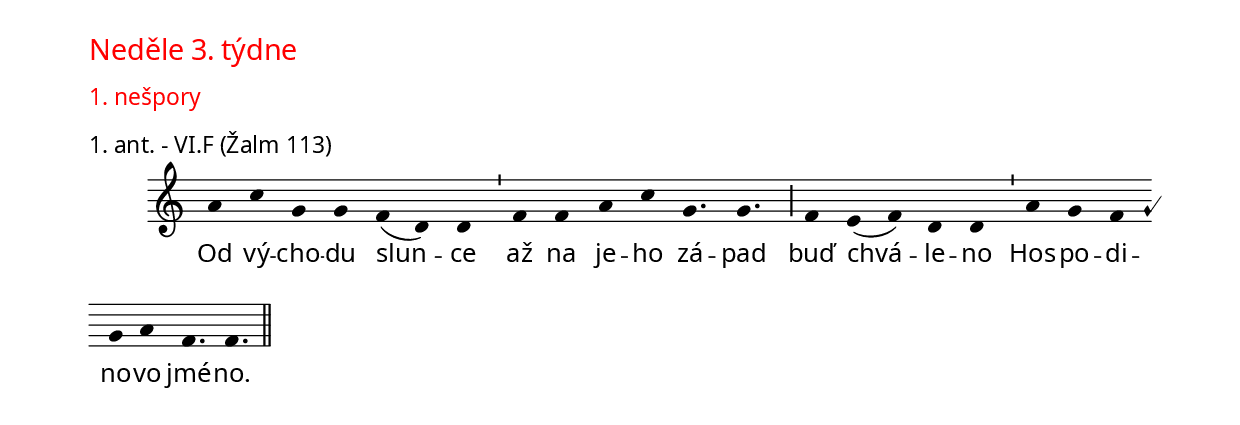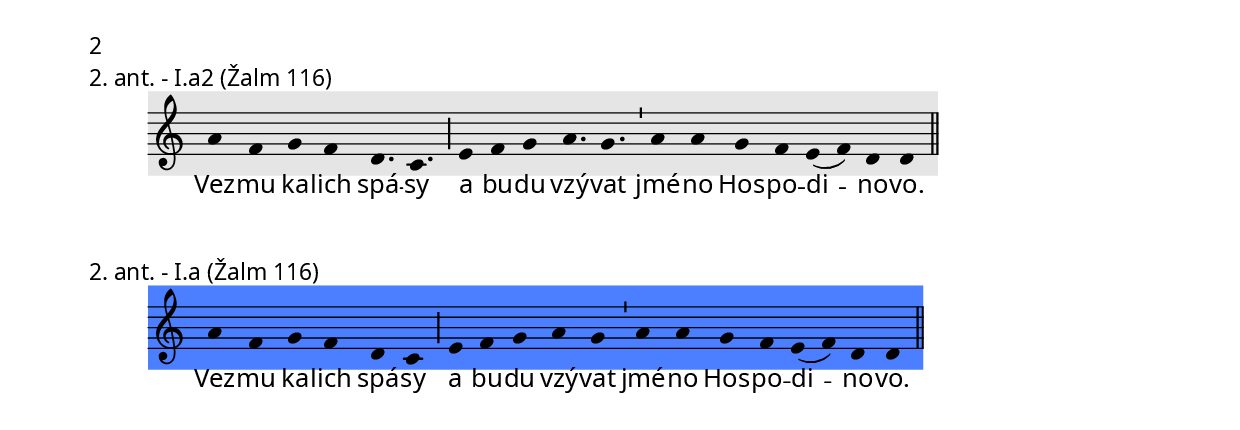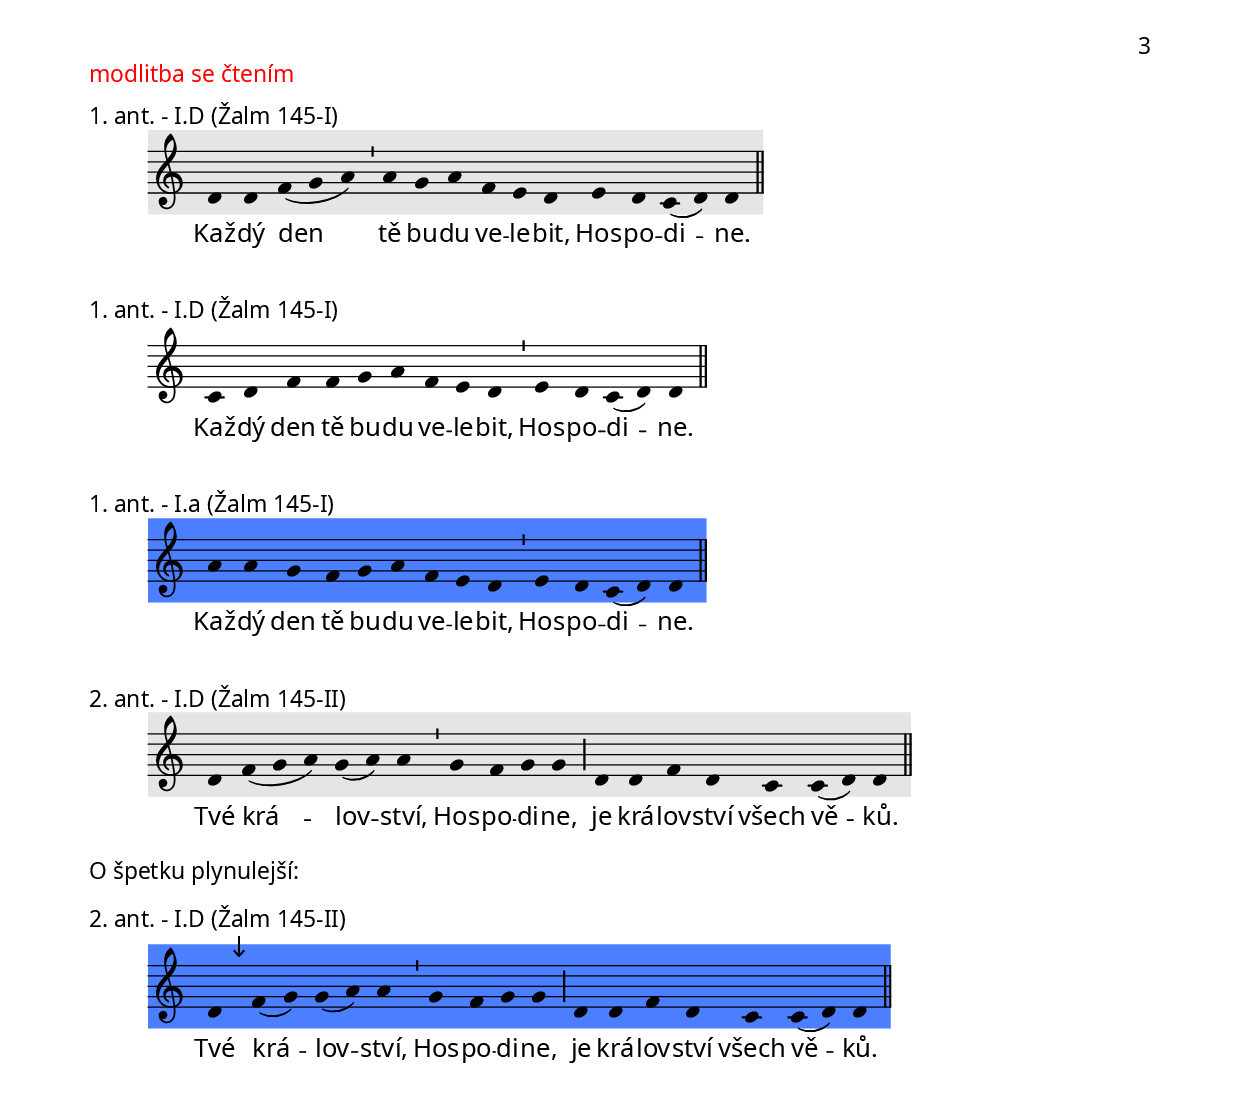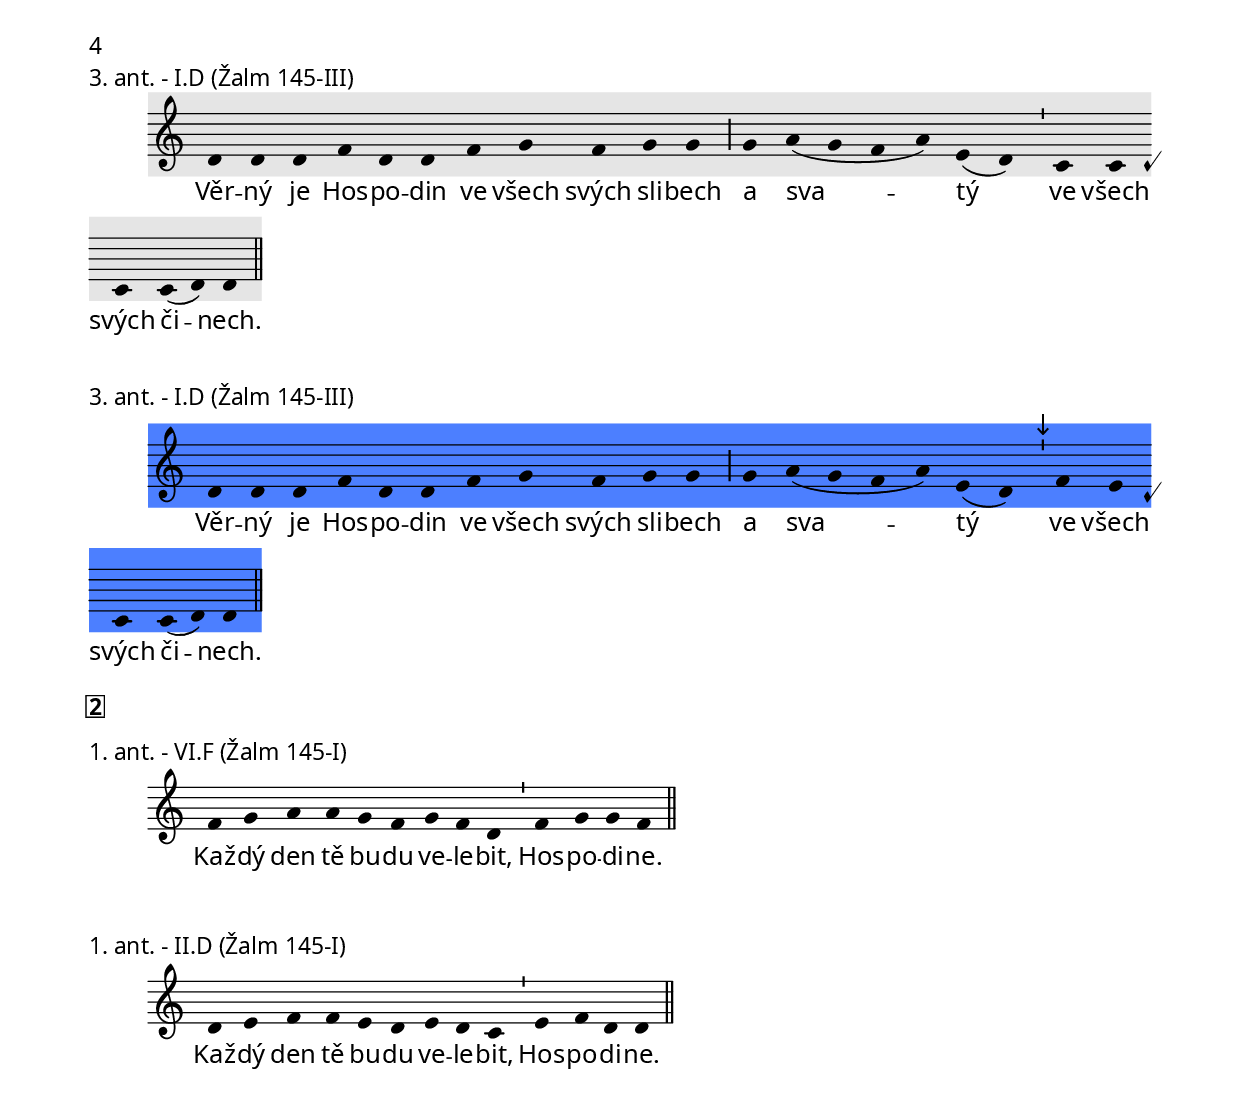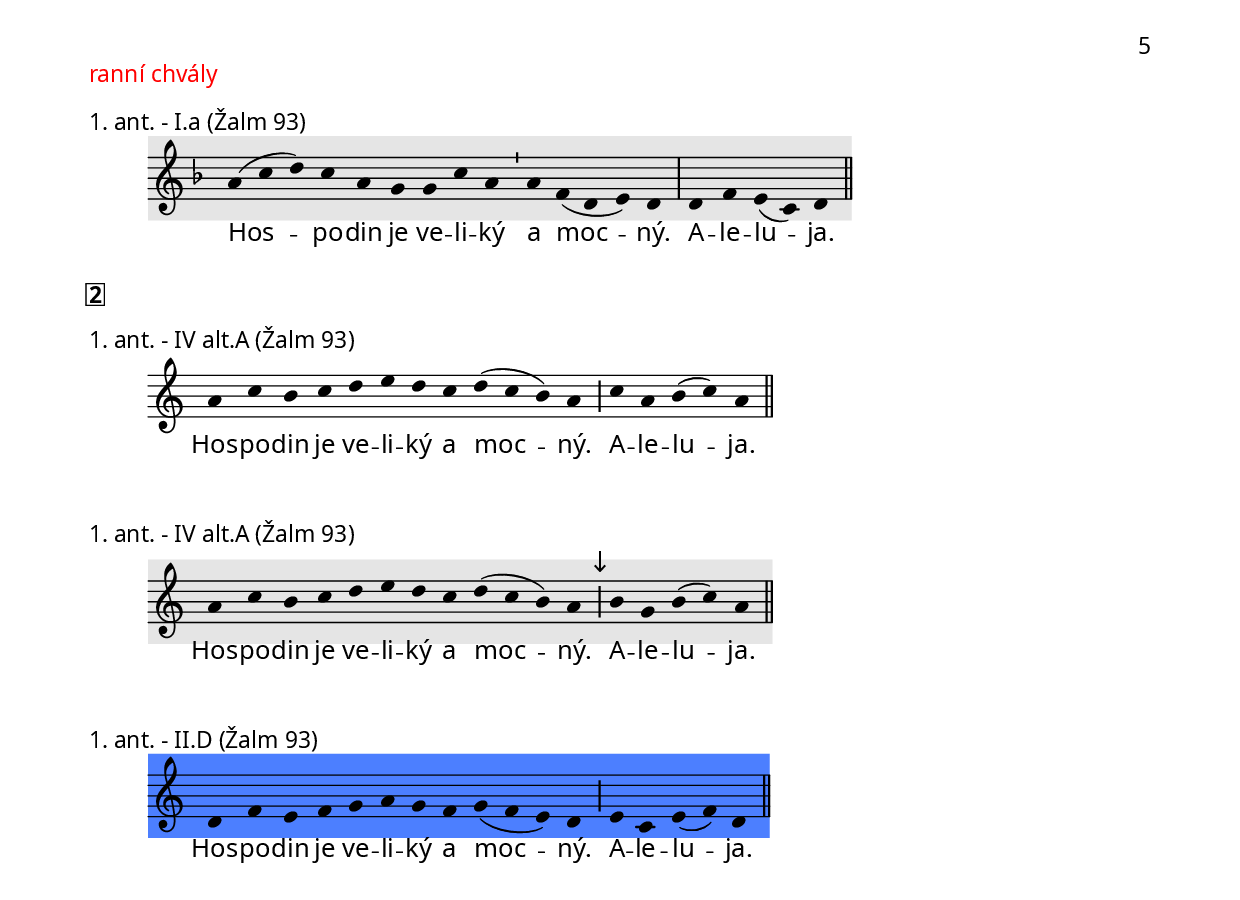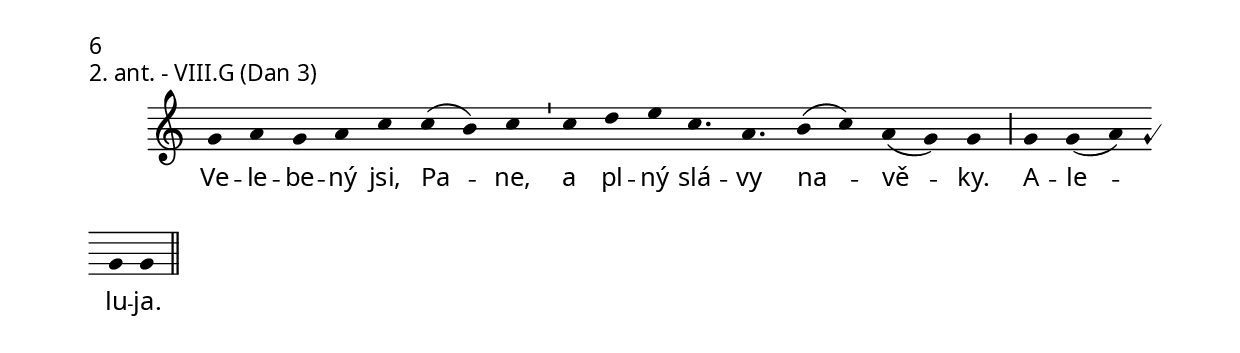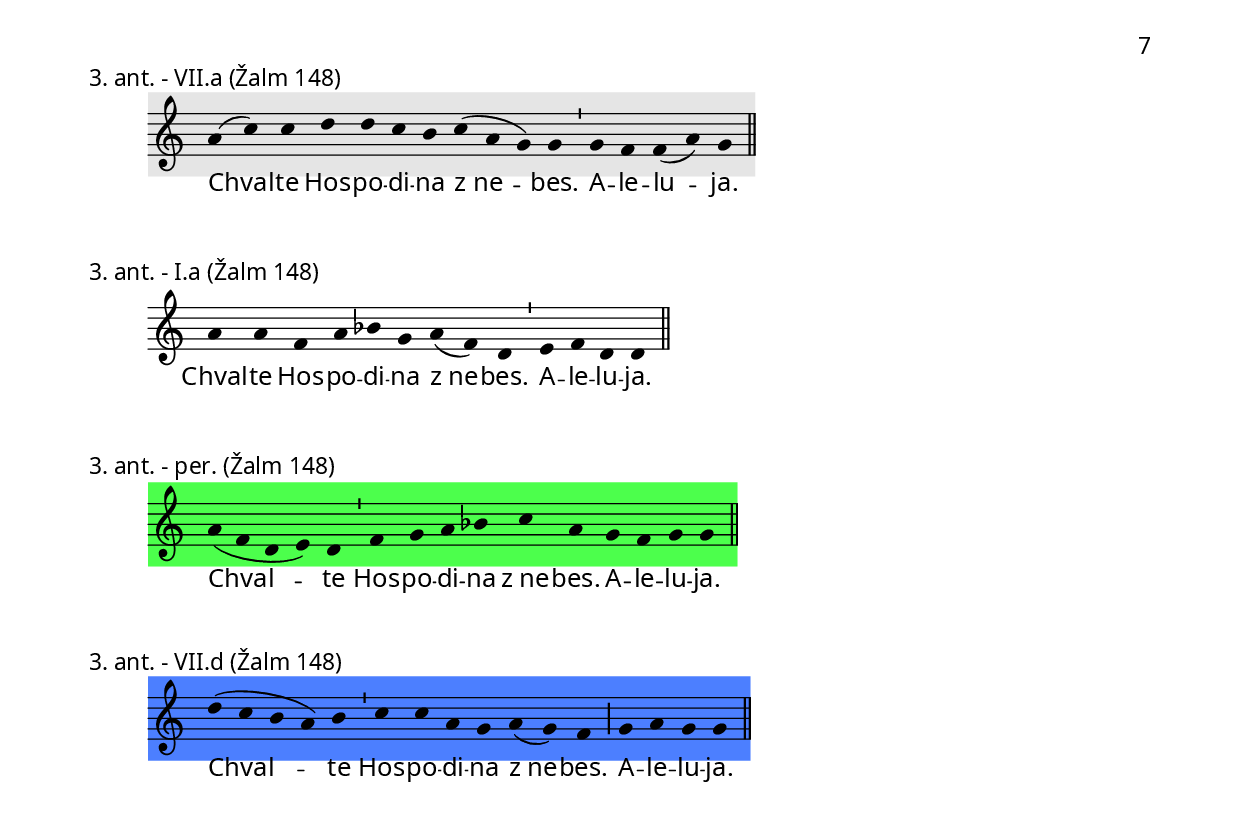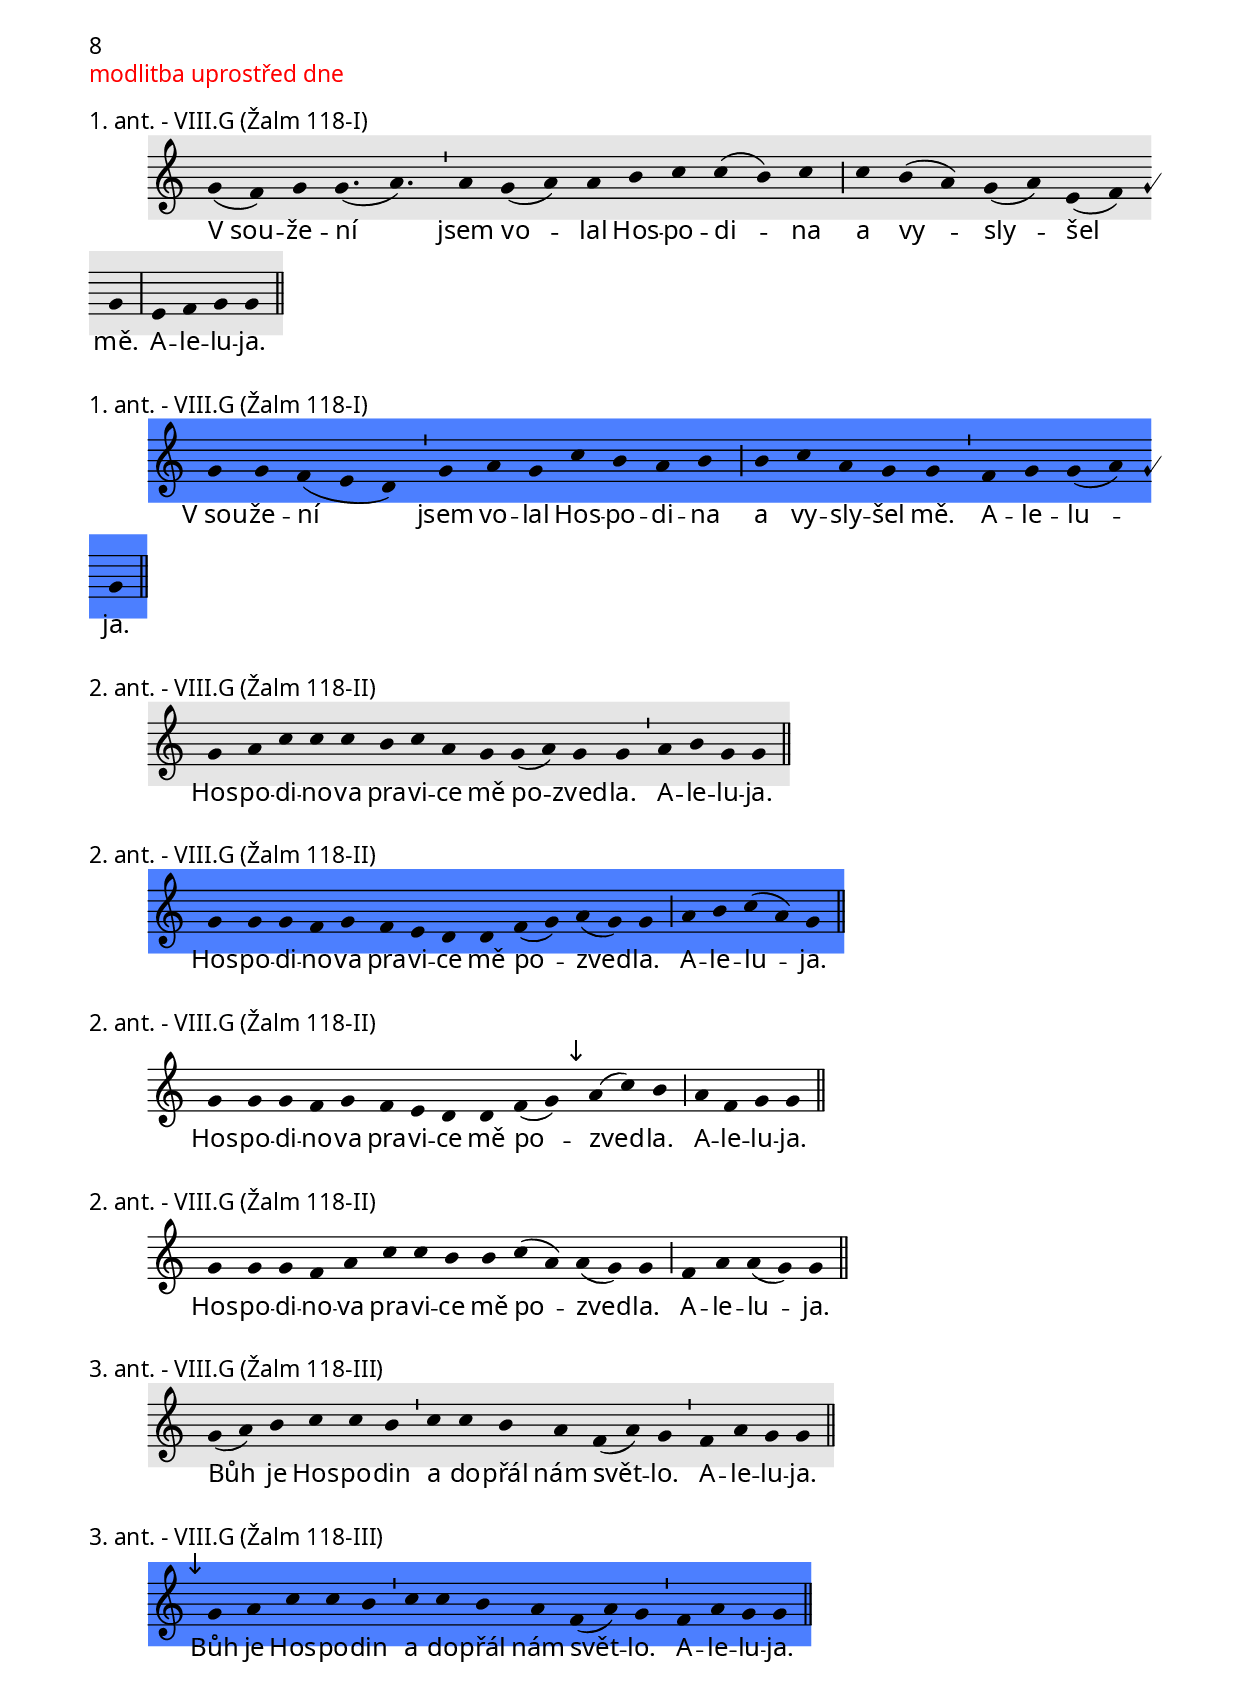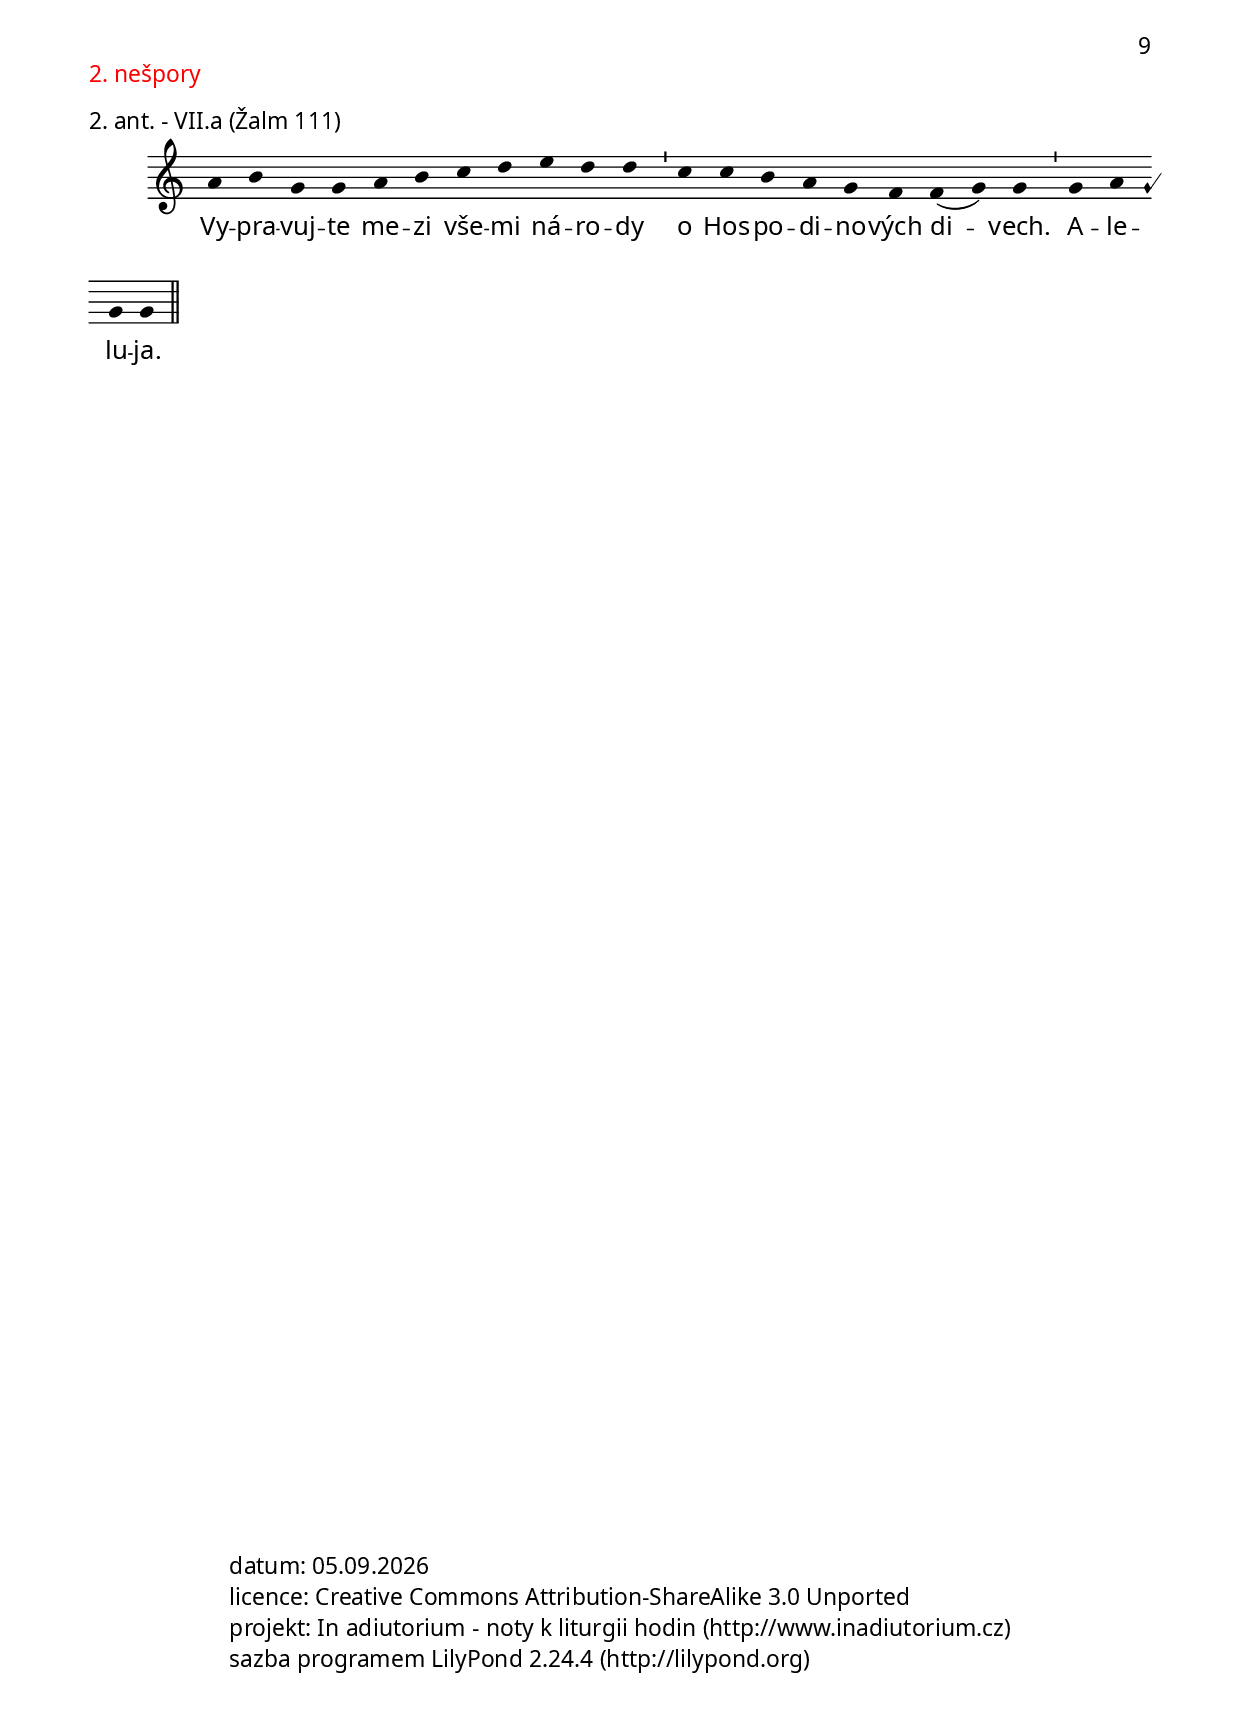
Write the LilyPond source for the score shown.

\include "../spolecne.ly"

\markup {\nadpisDen {Neděle 3. týdne}}

\markup {\nadpisHodinka {"1. nešpory"}}

\score {
  \relative c'' {
    \choralniRezim
    a4 c g g f( d) d \barMin
    f4 f a c g4. g \barMaior
    f4 e( f) d d \barMin
    a' g f g a f4. f \barFinalis
  }
  \addlyrics {
    Od vý -- cho -- du slun -- ce až na je -- ho zá -- pad
    buď chvá -- le -- no Hos -- po -- di -- no -- vo jmé -- no.
  }
  \header {
    quid = "1. ant."
    modus = "VI"
    differentia = "F"
    psalmus = "Žalm 113"
    id = "1ne-ant1"
    piece = \markup {\sestavTitulek}
  }
}

\pageBreak

\score {
  \relative c'' {
    \zvyraznovacSedy
    \choralniRezim
    a4 f g f d4. c \barMaior
    e4 f g a4. g \barMin
    a4 a g f e( f) d d \barFinalis
  }
  \addlyrics {
    Vez -- mu ka -- lich spá -- sy a bu -- du vzý -- vat
    jmé -- no Hos -- po -- di -- no -- vo.
  }
  \header {
    quid = "2. ant."
    modus = "I"
    differentia = "a2"
    psalmus = "Žalm 116"
    id = "1ne-ant2"
    piece = \markup {\sestavTitulek}
  }
}

\score {
  \relative c'' {
    \zvyraznovacModry
    \choralniRezim
    a4 f g f d c \barMaior
    e f g a g \barMin
    a a g f e( f) d d \barFinalis
  }
  \addlyrics {
    Vez -- mu ka -- lich spá -- sy a bu -- du vzý -- vat
    jmé -- no Hos -- po -- di -- no -- vo.
  }
  \header {
    quid = "2. ant."
    modus = "I"
    differentia = "a"
    psalmus = "Žalm 116"
    id = "1ne-ant2"
    piece = \markup {\sestavTitulek}
  }
}

%\score { \tInedeleInespAntIII }

%\score { \tInedeleInespResp }

%\markup {\nadpisHodinka {"invitatorium"}}

%\score { \tInedeleInvitatorium }

\pageBreak

\markup {\nadpisHodinka {"modlitba se čtením"}}

\score {
  \relative c' {
    \zvyraznovacSedy
    \choralniRezim
    d d f( g a) \barMin a g a f e d e d c( d) d \barFinalis
  }
  \addlyrics {
    Kaž -- dý den tě bu -- du ve -- le -- bit, Hos -- po -- di -- ne.
  }
  \header {
    quid = "1. ant."
    modus = "I"
    differentia = "D"
    psalmus = "Žalm 145-I"
    id = ""
    piece = \markup {\sestavTitulek}
  }
}

\score {
  \relative c' {
    \choralniRezim
    c4 d f f g a f e d \barMin
    e d c( d) d \barFinalis
  }
  \addlyrics {
    Kaž -- dý den tě bu -- du ve -- le -- bit,
    Hos -- po -- di -- ne.
  }
  \header {
    quid = "1. ant."
    modus = "I"
    differentia = "D"
    psalmus = "Žalm 145-I"
    id = "mc-ant1"
    piece = \markup {\sestavTitulek}
  }
}

\score {
  \relative c'' {
    \zvyraznovacModry
    \choralniRezim
    a4 a g f g a f e d \barMin
    e d c( d) d \barFinalis
  }
  \addlyrics {
    Kaž -- dý den tě bu -- du ve -- le -- bit,
    Hos -- po -- di -- ne.
  }
  \header {
    quid = "1. ant."
    modus = "I"
    differentia = "a"
    psalmus = "Žalm 145-I"
    id = "mc-ant1"
    piece = \markup {\sestavTitulek}
  }
}

\score {
  \relative c' {
    \zvyraznovacSedy
    \choralniRezim
    d f( g a) g( a) a \barMin g f g g \barMaior
    d d f d c c( d) d \barFinalis
  }
  \addlyrics {
    Tvé krá -- lov -- ství, Hos -- po -- di -- ne,
    je krá -- lov -- ství všech vě -- ků.
  }
  \header {
    quid = "2. ant."
    modus = "I"
    differentia = "D"
    psalmus = "Žalm 145-II"
    id = ""
    piece = \markup {\sestavTitulek}
  }
}

\markup{O špetku plynulejší:}

\score {
  \relative c' {
    \zvyraznovacModry
    \choralniRezim
    d \mark\sipka f( g) g( a) a \barMin g f g g \barMaior
    d d f d c c( d) d \barFinalis
  }
  \addlyrics {
    Tvé krá -- lov -- ství, Hos -- po -- di -- ne,
    je krá -- lov -- ství všech vě -- ků.
  }
  \header {
    quid = "2. ant."
    modus = "I"
    differentia = "D"
    psalmus = "Žalm 145-II"
    id = "mc-ant2"
    piece = \markup {\sestavTitulek}
  }
}

\score {
  \relative c' {
    \zvyraznovacSedy
    \choralniRezim
    d d d f d d f g f g g \barMaior
    g a( g f a) e( d) \barMin c c c c( d) d \barFinalis
  }
  \addlyrics {
    Věr -- ný je Hos -- po -- din ve všech svých sli -- bech
    a sva -- tý ve všech svých či -- nech.
  }
  \header {
    quid = "3. ant."
    modus = "I"
    differentia = "D"
    psalmus = "Žalm 145-III"
    id = ""
    piece = \markup {\sestavTitulek}
  }
}

\score {
  \relative c' {
    \zvyraznovacModry
    \choralniRezim
    d d d f d d f g f g g \barMaior
    g a( g f a) e( d) \barMin \mark\sipka f e c c( d) d \barFinalis
  }
  \addlyrics {
    Věr -- ný je Hos -- po -- din ve všech svých sli -- bech
    a sva -- tý ve všech svých či -- nech.
  }
  \header {
    quid = "3. ant."
    modus = "I"
    differentia = "D"
    psalmus = "Žalm 145-III"
    id = "mc-ant3"
    piece = \markup {\sestavTitulek}
  }
}

%\markup{
%  Koná-li se vigilie: antifona viz neděle 1. týdne,
%  s. \page-ref #'vigilieAntMezidobi "0" "?"
%}

\markup\nadpisSkupiny 2

\score {
  \relative c' {
    \choralniRezim
    f4 g a a g f g f d \barMin
    f g g f \barFinalis
  }
  \addlyrics {
    Kaž -- dý den tě bu -- du ve -- le -- bit,
    Hos -- po -- di -- ne.
  }
  \header {
    quid = "1. ant."
    modus = "VI"
    differentia = "F"
    psalmus = "Žalm 145-I"
    id = "mc-ant1"
    piece = \markup {\sestavTitulek}
  }
}

\score {
  \relative c' {
    \choralniRezim
    d4 e f f e d e d c \barMin
    e f d d \barFinalis
  }
  \addlyrics {
    Kaž -- dý den tě bu -- du ve -- le -- bit,
    Hos -- po -- di -- ne.
  }
  \header {
    quid = "1. ant."
    modus = "II"
    differentia = "D"
    psalmus = "Žalm 145-I"
    id = "mc-ant1"
    piece = \markup {\sestavTitulek}
  }
}

\pageBreak

\markup {\nadpisHodinka {"ranní chvály"}}

\score {
  \relative c'' {
    \zvyraznovacSedy
    \choralniRezim
    \key f \major
    a4( c d) c a g g c a \barMin
    a f( d e) d \barMax
    d f e( c) d \barFinalis
  }
  \addlyrics {
    Hos -- po -- din je ve -- li -- ký a moc -- ný. A -- le -- lu -- ja.
  }
  \header {
    quid = "1. ant."
    modus = "I"
    differentia = "a"
    psalmus = "Žalm 93"
    id = "rch-ant1"
    piece = \markup {\sestavTitulek}
  }
}

\markup\nadpisSkupiny 2

\score {
  \relative c'' {
    \choralniRezim
    a4 c b c d e d c d( c b) a \barMaior
    c a b( c) a \barFinalis
  }
  \addlyrics {
    Hos -- po -- din je ve -- li -- ký a moc -- ný.
    A -- le -- lu -- ja.
  }
  \header {
    quid = "1. ant."
    modus = "IV alt"
    differentia = "A"
    psalmus = "Žalm 93"
    id = "rch-ant1"
    piece = \markup {\sestavTitulek}
  }
}

\score {
  \relative c'' {
    \zvyraznovacSedy
    \choralniRezim
    a4 c b c d e d c d( c b) a \barMaior
    \mark\sipka b g b( c) a \barFinalis
  }
  \addlyrics {
    Hos -- po -- din je ve -- li -- ký a moc -- ný.
    A -- le -- lu -- ja.
  }
  \header {
    quid = "1. ant."
    modus = "IV alt"
    differentia = "A"
    psalmus = "Žalm 93"
    id = "rch-ant1"
    piece = \markup {\sestavTitulek}
  }
}

\score {
  \relative c' {
    \zvyraznovacModry
    \choralniRezim
    d4 f e f g a g f g( f e) d \barMaior
    e c e( f) d \barFinalis
  }
  \addlyrics {
    Hos -- po -- din je ve -- li -- ký a moc -- ný.
    A -- le -- lu -- ja.
  }
  \header {
    quid = "1. ant."
    modus = "II"
    differentia = "D"
    psalmus = "Žalm 93"
    id = "rch-ant1"
    piece = \markup {\sestavTitulek}
  }
}

\pageBreak

\score {
  \relative c'' {
    \choralniRezim
    g4 a g a c c( b) c \barMin
    c4 d e c4. a b4( c) a( g) g \barMaior
    g4 g( a) g g \barFinalis
  }
  \addlyrics {
    Ve -- le -- be -- ný jsi, Pa -- ne,
    a pl -- ný slá -- vy na -- vě -- ky. A -- le -- lu -- ja.
  }
  \header {
    quid = "2. ant."
    modus = "VIII"
    differentia = "G"
    psalmus = "Dan 3"
    id = "rch-ant2"
    piece = \markup {\sestavTitulek}
  }
}

\pageBreak

\score {
  \relative c'' {
    \zvyraznovacSedy
    \choralniRezim
    a4( c) c d d c b c( a g) g \barMin
    g f f( a) g \barFinalis
  }
  \addlyrics {
    Chval -- te Hos -- po -- di -- na z_ne -- bes. A -- le -- lu -- ja.
  }
  \header {
    quid = "3. ant."
    modus = "VII"
    differentia = "a"
    psalmus = "Žalm 148"
    id = "rch-ant3"
    piece = \markup {\sestavTitulek}
  }
}

\score {
  \relative c'' {
    \choralniRezim
    a4 a f a bes g a( f) d \barMin
    e f d d \barFinalis
  }
  \addlyrics {
    Chval -- te Hos -- po -- di -- na z_ne -- bes.
    A -- le -- lu -- ja.
  }
  \header {
    quid = "3. ant."
    modus = "I"
    differentia = "a"
    psalmus = "Žalm 148"
    id = "rch-ant3"
    piece = \markup {\sestavTitulek}
  }
}

\score {
  \relative c'' {
    \zvyraznovacZeleny
    \choralniRezim
    a( f d e) d \barMin f g a bes c a g f g g \barFinalis
  }
  \addlyrics {
    Chval -- te
    Hos -- po -- di -- na z_ne -- bes. A -- le -- lu -- ja.
  }
  \header {
    quid = "3. ant."
    modus = "per"
    differentia = ""
    psalmus = "Žalm 148"
    id = "rch-ant3"
    piece = \markup {\sestavTitulek}
  }
}

\score {
  \relative c'' {
    \zvyraznovacModry
    \choralniRezim
    d4( c b a) b \barMin
    c c a g a( g) f \barMaior
    g a g g \barFinalis
  }
  \addlyrics {
    Chval -- te
    Hos -- po -- di -- na z_ne -- bes.
    A -- le -- lu -- ja.
  }
  \header {
    quid = "3. ant."
    modus = "VII"
    differentia = "d"
    psalmus = "Žalm 148"
    id = "rch-ant3"
    piece = \markup {\sestavTitulek}
  }
}

\pageBreak

%\score { \tInedeleLaudResp }

\markup {\nadpisHodinka {"modlitba uprostřed dne"}}

\score {
  \relative c'' {
    \zvyraznovacSedy
    \choralniRezim
    g4( f) g g4.( a) \barMin
    a4 g( a) a b c c( b) c \barMaior
    c b( a) g( a) e( f) g \barMax
    e f g g \barFinalis
  }
  \addlyrics {
    V_sou -- že -- ní
    jsem vo -- lal Hos -- po -- di -- na
    a vy -- sly -- šel mě.
    A -- le -- lu -- ja.
  }
  \header {
    quid = "1. ant."
    modus = "VIII"
    differentia = "G"
    psalmus = "Žalm 118-I"
    id = "up-ant1"
    piece = \markup {\sestavTitulek}
  }
}

\score {
  \relative c'' {
    \zvyraznovacModry
    \choralniRezim
    g4 g f( e d) \barMin g a g c b a b \barMaior
    b c a g g \barMin f g g( a) g \barFinalis
  }
  \addlyrics {
    V_sou -- že -- ní
    jsem vo -- lal Hos -- po -- di -- na
    a vy -- sly -- šel mě.
    A -- le -- lu -- ja.
  }
  \header {
    quid = "1. ant."
    modus = "VIII"
    differentia = "G"
    psalmus = "Žalm 118-I"
    id = "up-ant1"
    piece = \markup {\sestavTitulek}
  }
}

\score {
  \relative c'' {
    \zvyraznovacSedy
    \choralniRezim
    g4 a c c c b c a g g( a) g g \barMin
    a4 b g g \barFinalis
  }
  \addlyrics {
    Hos -- po -- di -- no -- va pra -- vi -- ce mě po -- zved -- la.
    A -- le -- lu -- ja.
  }
  \header {
    quid = "2. ant."
    modus = "VIII"
    differentia = "G"
    psalmus = "Žalm 118-II"
    id = "up-ant2"
    piece = \markup {\sestavTitulek}
  }
}

\score {
  \relative c'' {
    \zvyraznovacModry
    \choralniRezim
    g4 g g f g f e d d f( g) a( g) g \barMaior
    a4 b c( a) g \barFinalis
  }
  \addlyrics {
    Hos -- po -- di -- no -- va pra -- vi -- ce mě po -- zved -- la.
    A -- le -- lu -- ja.
  }
  \header {
    quid = "2. ant."
    modus = "VIII"
    differentia = "G"
    psalmus = "Žalm 118-II"
    id = "up-ant2"
    piece = \markup {\sestavTitulek}
  }
}

\score {
  \relative c'' {
    \choralniRezim
    g4 g g f g f e d d f( g) \mark\sipka a( c) b \barMaior
    a4 f g g \barFinalis
  }
  \addlyrics {
    Hos -- po -- di -- no -- va pra -- vi -- ce mě po -- zved -- la.
    A -- le -- lu -- ja.
  }
  \header {
    quid = "2. ant."
    modus = "VIII"
    differentia = "G"
    psalmus = "Žalm 118-II"
    id = "up-ant2"
    piece = \markup {\sestavTitulek}
  }
}

\score {
  \relative c'' {
    \choralniRezim
    g4 g g f a c c b b c( a) a( g) g \barMaior
    f a a( g) g \barFinalis
  }
  \addlyrics {
    Hos -- po -- di -- no -- va pra -- vi -- ce mě po -- zved -- la.
    A -- le -- lu -- ja.
  }
  \header {
    quid = "2. ant."
    modus = "VIII"
    differentia = "G"
    psalmus = "Žalm 118-II"
    id = "up-ant2"
    piece = \markup {\sestavTitulek}
  }
}

\score {
  \relative c'' {
    \zvyraznovacSedy
    \choralniRezim
    g4( a) b c c b \barMin
    c4 c b a f( a) g \barMin
    f4 a g g \barFinalis
  }
  \addlyrics {
    Bůh je Hos -- po -- din
    a do -- přál nám svět -- lo.
    A -- le -- lu -- ja.
  }
  \header {
    quid = "3. ant."
    modus = "VIII"
    differentia = "G"
    psalmus = "Žalm 118-III"
    id = "up-ant3"
    piece = \markup {\sestavTitulek}
  }
}

\score {
  \relative c'' {
    \zvyraznovacModry
    \choralniRezim
    \mark\sipka g4 a c c b \barMin
    c4 c b a f( a) g \barMin
    f4 a g g \barFinalis
  }
  \addlyrics {
    Bůh je Hos -- po -- din
    a do -- přál nám svět -- lo.
    A -- le -- lu -- ja.
  }
  \header {
    quid = "3. ant."
    modus = "VIII"
    differentia = "G"
    psalmus = "Žalm 118-III"
    id = "up-ant3"
    piece = \markup {\sestavTitulek}
  }
}

\pageBreak

\markup {\nadpisHodinka {"2. nešpory"}}

% \score { \tInedeleIInespAntI }

\score {
  \relative c'' {
    \choralniRezim
    a4 b g g a b c d e d d \barMin
    c4 c b a g f f( g) g \barMin
    g4 a g g \barFinalis
  }
  \addlyrics {
    Vy -- pra -- vuj -- te me -- zi vše -- mi ná -- ro -- dy
    o Hos -- po -- di -- no -- vých di -- vech. A -- le -- lu -- ja.
  }
  \header {
    quid = "2. ant."
    modus = "VII"
    differentia = "a"
    psalmus = "Žalm 111"
    id = "2ne-ant2"
    piece = \markup {\sestavTitulek}
  }
}

%\score { \tInedeleIInespAntIII }

%\score { \tInedeleIInespResp }
